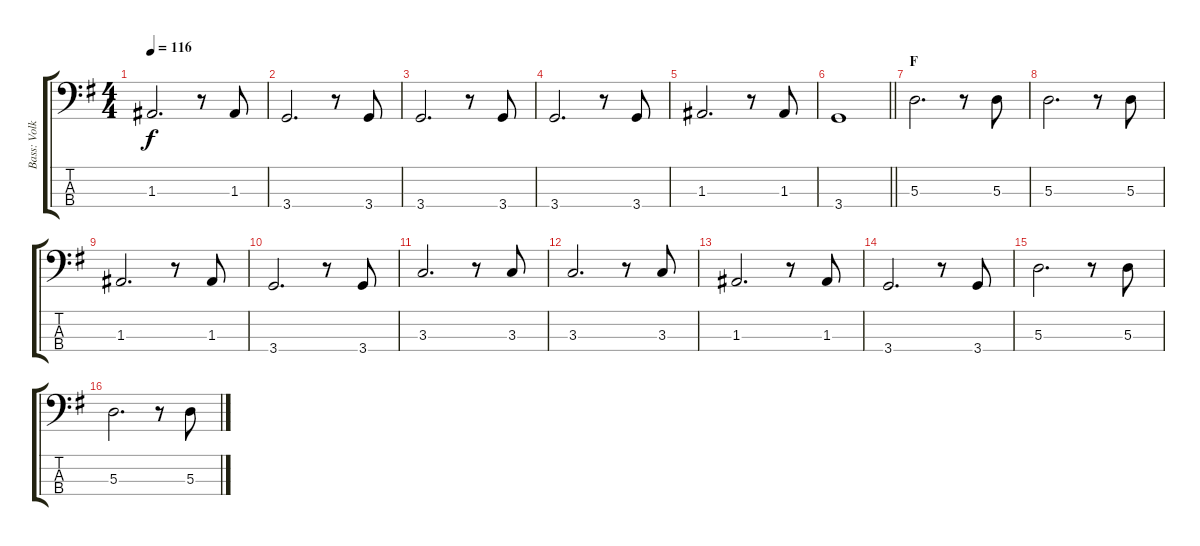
\track ("Bass: Volker" "Bass: Volk") {instrument electricbassfinger}
\staff {score tabs}
\tuning (G2 D2 A1 E1) {hide}
\ts (4 4)
\tempo 116
\clef f4
\ks g
1.3.2{d dy f} r.8 1.3.8 |
3.4.2{d} r.8 3.4.8 |
3.4.2{d} r.8 3.4.8 |
3.4.2{d} r.8 3.4.8 |
1.3.2{d} r.8 1.3.8 |
\barLineRight lightlight
3.4.1 |
\section ("" "F")
5.3.2{d} r.8 5.3.8 |
5.3.2{d} r.8 5.3.8 |
1.3.2{d} r.8 1.3.8 |
3.4.2{d} r.8 3.4.8 |
3.3.2{d} r.8 3.3.8 |
3.3.2{d} r.8 3.3.8 |
1.3.2{d} r.8 1.3.8 |
3.4.2{d} r.8 3.4.8 |
5.3.2{d} r.8 5.3.8 |
5.3.2{d} r.8 5.3.8
